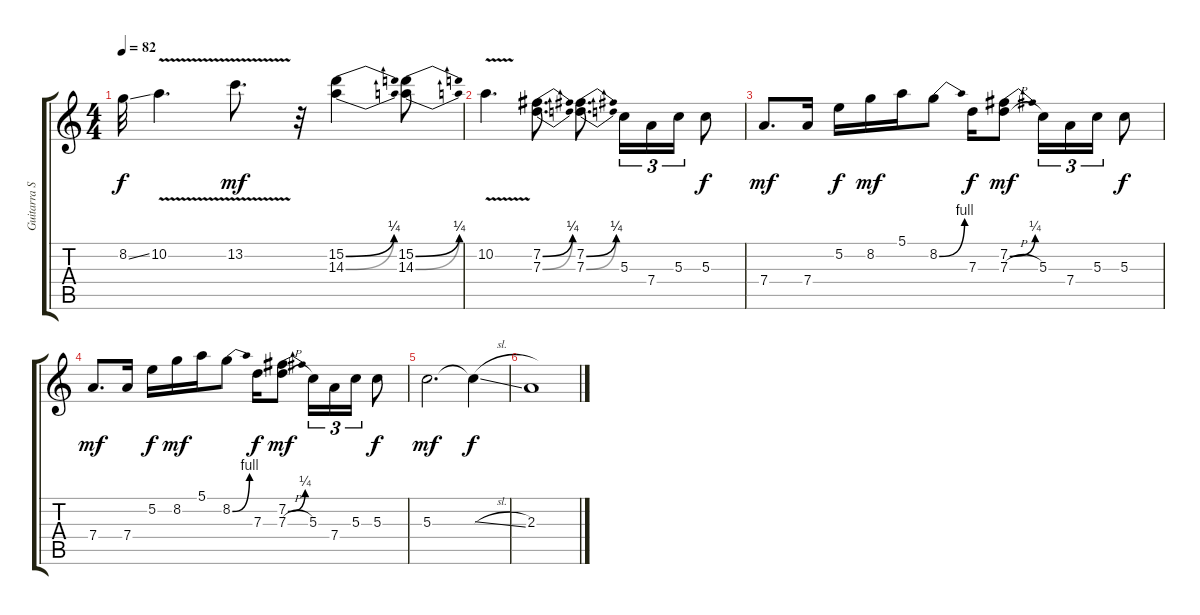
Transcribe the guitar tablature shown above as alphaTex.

\track ("Guitarra Solo" "Guitarra S") {instrument overdrivenguitar}
\staff {score tabs}
\tuning (E4 B3 G3 D3 A2 E2) {hide}
\ts (4 4)
\tempo 82
\clef g2
\ks c
8.2{ss}.32{dy f} 10.2{v}.4{d} 13.2{v}.8{d dy mf} r.32 (15.2{be (bend 0 0 60 1)} 14.3{be (bend 0 0 60 1)}).4 (15.2{be (bend 0 0 60 1)} 14.3{be (bend 0 0 60 1)}).8 |
10.2{v}.4{d} (7.2{be (bend 0 0 60 1)} 7.3{be (bend 0 0 60 1)}).8{d} (7.2{be (bend 0 0 60 1)} 7.3{be (bend 0 0 60 1)}).8{d} 5.3.16{tu (3 2)} 7.4.16{tu (3 2)} 5.3.16{tu (3 2)} 5.3.8{dy f} |
7.4.8{d dy mf} 7.4.16 5.2.16{dy f} 8.2.16{dy mf} 5.1.16 8.2{be (bend 0 0 60 4)}.8 7.3.16{dy f} (7.2{be (bend 0 0 60 1)} 7.3{h}).8{dy mf} 5.3.16{tu (3 2)} 7.4.16{tu (3 2)} 5.3.16{tu (3 2)} 5.3.8{dy f} |
7.4.8{d dy mf} 7.4.16 5.2.16{dy f} 8.2.16{dy mf} 5.1.16 8.2{be (bend 0 0 60 4)}.8 7.3.16{dy f} (7.2{be (bend 0 0 60 1)} 7.3{h}).8{dy mf} 5.3.16{tu (3 2)} 7.4.16{tu (3 2)} 5.3.16{tu (3 2)} 5.3.8{dy f} |
5.3.2{d dy mf} 5.3{sl t}.4{dy f} |
2.3.1
